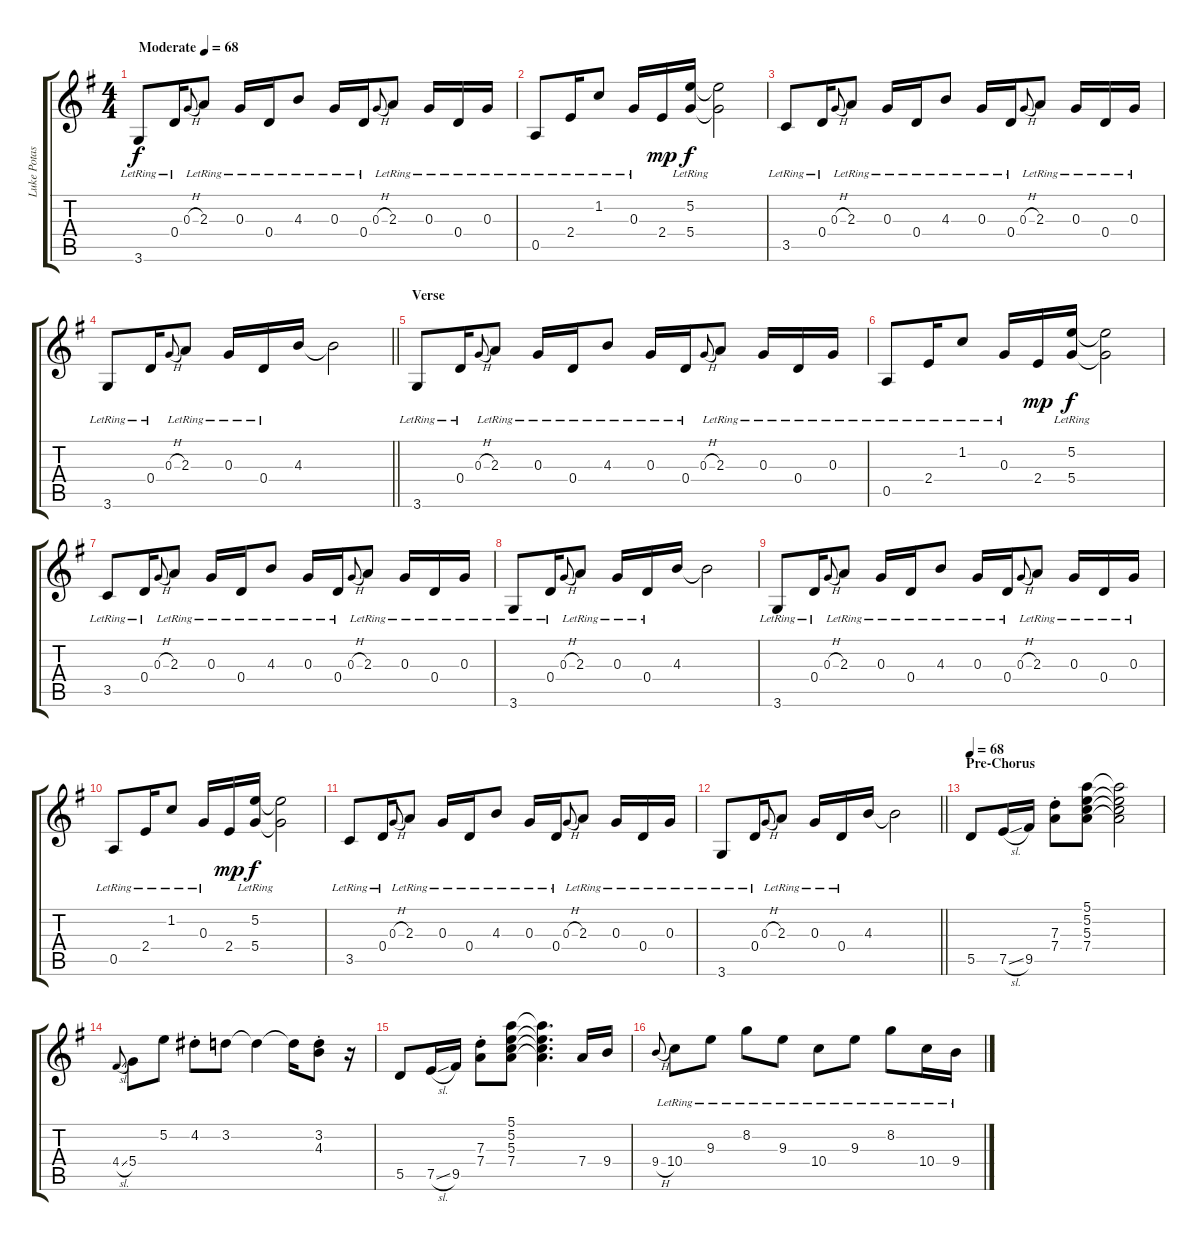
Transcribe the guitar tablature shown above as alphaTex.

\track ("Luke Potashnick" "Luke Potas") {instrument electricguitarjazz}
\staff {score tabs}
\tuning (E4 B3 G3 D3 A2 E2) {hide}
\ts (4 4)
\tempo (68 "Moderate")
\tempo 64
\tempo (68 "Moderate")
\clef g2
\ks g
3.6{lr}.8{dy f instrument electricguitarjazz} 0.4{lr}.16 0.3{h}.8{gr onbeat} 2.3{lr}.8 0.3{lr}.16 0.4{lr}.16 4.3{lr}.8 0.3{lr}.16 0.4{lr}.16 0.3{h}.8{gr onbeat} 2.3{lr}.8 0.3{lr}.16 0.4{lr}.16 0.3{lr}.16 |
0.5{lr}.8 2.4{lr}.16 1.2{lr}.8 0.3{lr}.16 2.4.16{dy mp} (5.2{lr} 5.4{lr}).16{dy f} (5.2{t} 5.4{t}).2 |
3.5{lr}.8 0.4{lr}.16 0.3{h}.8{gr onbeat} 2.3{lr}.8 0.3{lr}.16 0.4{lr}.16 4.3{lr}.8 0.3{lr}.16 0.4{lr}.16 0.3{h}.8{gr onbeat} 2.3{lr}.8 0.3{lr}.16 0.4{lr}.16 0.3{lr}.16 |
\barLineRight lightlight
3.6{lr}.8 0.4{lr}.16 0.3{h}.8{gr onbeat} 2.3{lr}.8 0.3{lr}.16 0.4{lr}.16 4.3.16 4.3{t}.2 |
\section ("" "Verse")
3.6{lr}.8 0.4{lr}.16 0.3{h}.8{gr onbeat} 2.3{lr}.8 0.3{lr}.16 0.4{lr}.16 4.3{lr}.8 0.3{lr}.16 0.4{lr}.16 0.3{h}.8{gr onbeat} 2.3{lr}.8 0.3{lr}.16 0.4{lr}.16 0.3{lr}.16 |
0.5{lr}.8 2.4{lr}.16 1.2{lr}.8 0.3{lr}.16 2.4.16{dy mp} (5.2{lr} 5.4{lr}).16{dy f} (5.2{t} 5.4{t}).2 |
3.5{lr}.8 0.4{lr}.16 0.3{h}.8{gr onbeat} 2.3{lr}.8 0.3{lr}.16 0.4{lr}.16 4.3{lr}.8 0.3{lr}.16 0.4{lr}.16 0.3{h}.8{gr onbeat} 2.3{lr}.8 0.3{lr}.16 0.4{lr}.16 0.3{lr}.16 |
3.6{lr}.8 0.4{lr}.16 0.3{h}.8{gr onbeat} 2.3{lr}.8 0.3{lr}.16 0.4{lr}.16 4.3.16 4.3{t}.2 |
3.6{lr}.8 0.4{lr}.16 0.3{h}.8{gr onbeat} 2.3{lr}.8 0.3{lr}.16 0.4{lr}.16 4.3{lr}.8 0.3{lr}.16 0.4{lr}.16 0.3{h}.8{gr onbeat} 2.3{lr}.8 0.3{lr}.16 0.4{lr}.16 0.3{lr}.16 |
0.5{lr}.8 2.4{lr}.16 1.2{lr}.8 0.3{lr}.16 2.4.16{dy mp} (5.2{lr} 5.4{lr}).16{dy f} (5.2{t} 5.4{t}).2 |
3.5{lr}.8 0.4{lr}.16 0.3{h}.8{gr onbeat} 2.3{lr}.8 0.3{lr}.16 0.4{lr}.16 4.3{lr}.8 0.3{lr}.16 0.4{lr}.16 0.3{h}.8{gr onbeat} 2.3{lr}.8 0.3{lr}.16 0.4{lr}.16 0.3{lr}.16 |
\barLineRight lightlight
3.6{lr}.8 0.4{lr}.16 0.3{h}.8{gr onbeat} 2.3{lr}.8 0.3{lr}.16 0.4{lr}.16 4.3.16 4.3{t}.2 |
\section ("" "Pre-Chorus")
\tempo 68
5.5.8 7.5{sl}.16 9.5.16 (7.3{st} 7.4{st}).8 (5.1 5.2 5.3 7.4).8 (5.1{t} 5.2{t} 5.3{t} 7.4{t}).2 |
4.4{sl}.8{gr onbeat} 5.4.8 5.2.8 4.2{st}.8 3.2.8 3.2{t}.4 3.2{t}.16 (3.2{st} 4.3{st}).8 r.16 |
5.5.8 7.5{sl}.16 9.5.16 (7.3{st} 7.4{st}).8 (5.1 5.2 5.3 7.4).8 (5.1{t} 5.2{t} 5.3{t} 7.4{t}).4{d} 7.4.16 9.4.16 |
9.4{h}.8{gr onbeat} 10.4{lr}.8 9.3{lr}.8 8.2{lr}.8 9.3{lr}.8 10.4{lr}.8 9.3{lr}.8 8.2{lr}.8 10.4{lr}.16 9.4{lr}.16
